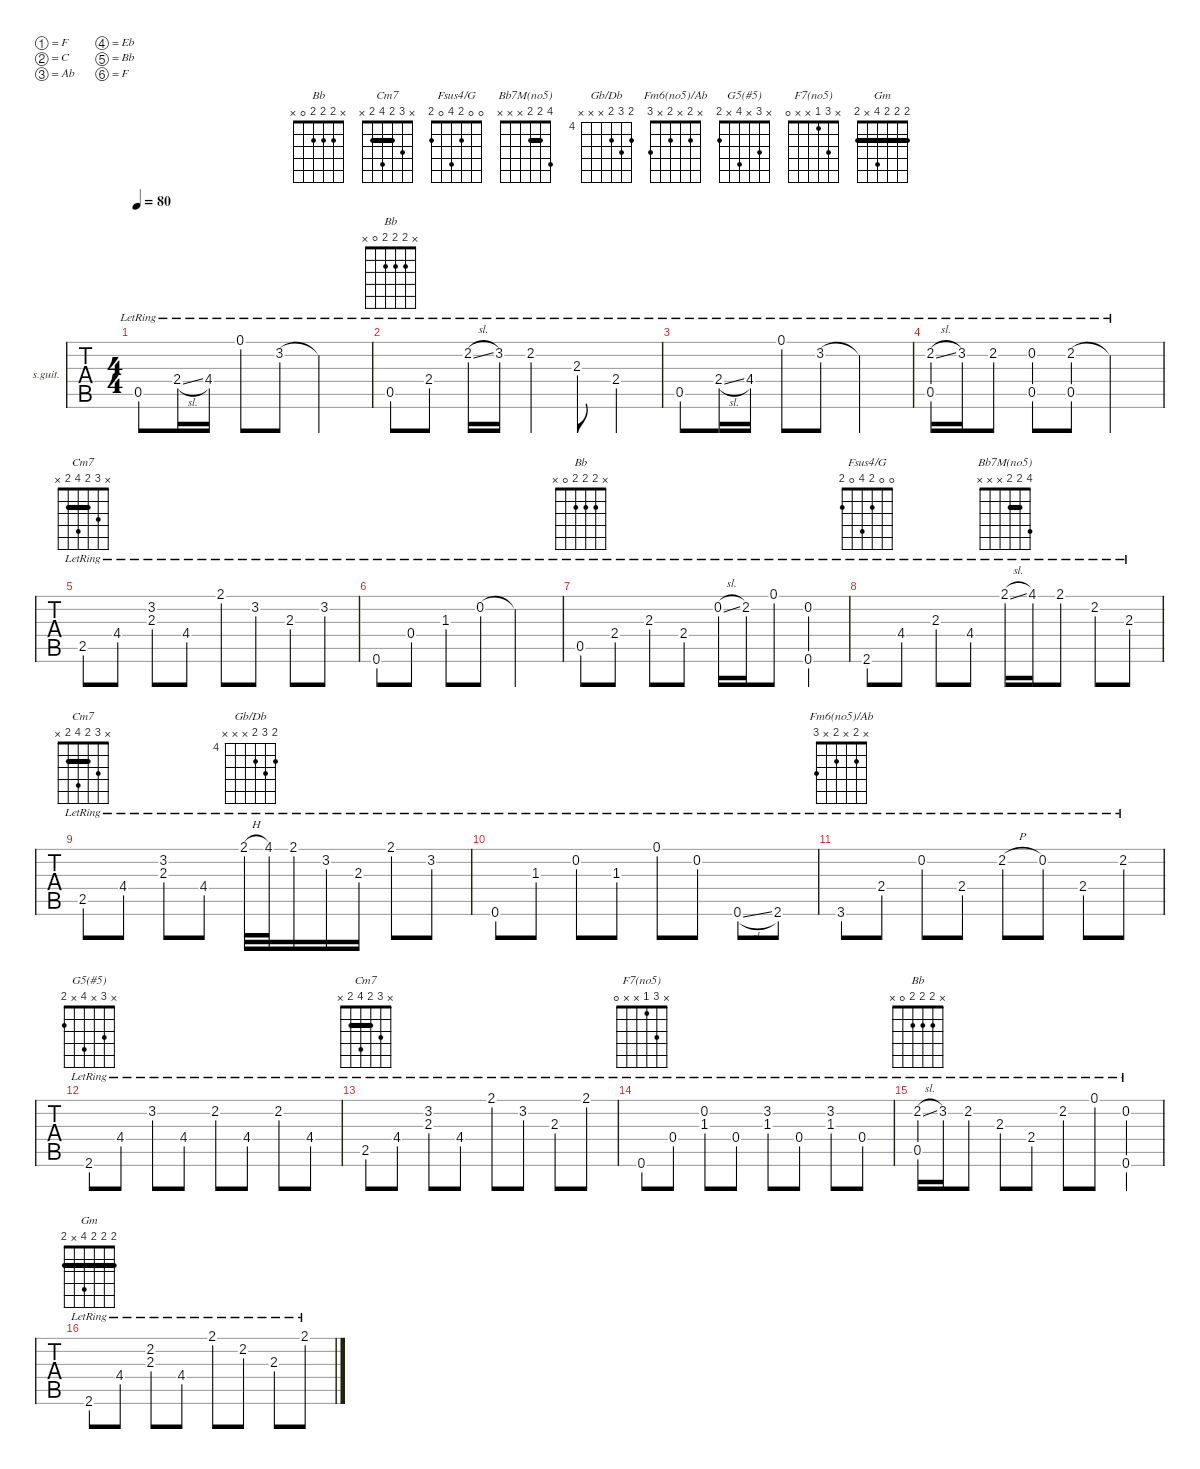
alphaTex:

\defaultSystemsLayout 4
\hideDynamics
\bracketExtendMode groupsimilarinstruments
\firstSystemTrackNameOrientation horizontal
\otherSystemsTrackNameOrientation horizontal
\chordDiagramsInScore
\track ("guitar" "s.guit.") {instrument acousticguitarsteel}
\staff {tabs}
\tuning (F4 C4 Ab3 Eb3 Bb2 F2)
\chord ("Bb" x 2 2 2 0 x)
\chord ("Cm7" 2 3 2 4 2 x) {barre (2 2)}
\chord ("Fsus4/G" 0 0 2 4 0 2)
\chord ("Bb7M(no5)" 4 2 2 x x x) {barre 2}
\chord ("Cm7" x 3 2 4 2 x) {barre 2}
\chord ("Gb/Db" 5 6 5 x x x) {firstfret 4}
\chord ("Fm6(no5)/Ab" x 2 x 2 x 3)
\chord ("G5(#5)" x 3 x 4 x 2)
\chord ("F7(no5)" x 3 1 x x 0)
\chord ("Gm" 2 2 2 4 x 2) {barre (2 2 2)}
\ts (4 4)
\beaming (8 2 2 2 2)
\tempo 80
\clef g2
\ks c
0.5{lr}.8{dy f instrument acousticguitarsteel} 2.4{sl lr}.16 4.4{lr}.16 0.1{lr}.8 3.2{lr}.8 3.2{lr t}.2 |
0.5{lr}.8{ch "Bb"} 2.4{lr}.8 2.2{sl lr}.16 3.2{lr}.16 2.2{lr}.4 2.3{lr}.8 2.4{lr}.4 |
0.5{lr}.8 2.4{sl lr}.16 4.4{lr}.16 0.1{lr}.8 3.2{lr}.8 3.2{lr t}.2 |
(2.2{sl lr} 0.5{lr}).16 3.2{lr}.16 2.2{lr}.8 (0.2{lr} 0.5{lr}).8 (2.2{lr} 0.5{lr}).8 2.2{lr t}.2 |
2.5{lr}.8{ch "Cm7"} 4.4{lr}.8 (3.2{lr} 2.3{lr}).8 4.4{lr}.8 2.1{lr}.8 3.2{lr}.8 2.3{lr}.8 3.2{lr}.8 |
0.6{lr}.8 0.4{lr}.8 1.3{lr}.8 0.2{lr}.8 0.2{lr t}.2 |
0.5{lr}.8{ch "Bb"} 2.4{lr}.8 2.3{lr}.8 2.4{lr}.8 0.2{sl lr}.16 2.2{lr}.16 0.1{lr}.8 (0.2{lr} 0.6{lr}).4 |
2.6{lr}.8{ch "Fsus4/G"} 4.4{lr}.8 2.3{lr}.8 4.4{lr}.8 2.1{sl lr}.16{ch "Bb7M(no5)"} 4.1{lr}.16 2.1{lr}.8 2.2{lr}.8 2.3{lr}.8 |
2.5{lr}.8{ch "Cm7"} 4.4{lr}.8 (3.2{lr} 2.3{lr}).8 4.4{lr}.8 2.1{h lr}.32{ch "Gb/Db"} 4.1{lr}.32 2.1{lr}.16 3.2{lr}.16 2.3{lr}.16 2.1{lr}.8 3.2{lr}.8 |
0.6{lr}.8 1.3{lr}.8 0.2{lr}.8 1.3{lr}.8 0.1{lr}.8 0.2{lr}.8 0.6{sl lr}.8 2.6{lr}.8 |
3.6{lr}.8{ch "Fm6(no5)/Ab"} 2.4{lr}.8 0.2{lr}.8 2.4{lr}.8 2.2{h lr}.8 0.2{lr}.8 2.4{lr}.8 2.2{lr}.8 |
2.6{lr}.8{ch "G5(#5)"} 4.4{lr}.8 3.2{lr}.8 4.4{lr}.8 2.2{lr}.8 4.4{lr}.8 2.2{lr}.8 4.4{lr}.8 |
2.5{lr}.8{ch "Cm7"} 4.4{lr}.8 (3.2{lr} 2.3{lr}).8 4.4{lr}.8 2.1{lr}.8 3.2{lr}.8 2.3{lr}.8 2.1{lr}.8 |
0.6{lr}.8{ch "F7(no5)"} 0.4{lr}.8 (0.2{lr} 1.3{lr}).8 0.4{lr}.8 (3.2{lr} 1.3{lr}).8 0.4{lr}.8 (3.2{lr} 1.3{lr}).8 0.4{lr}.8 |
(2.2{sl lr} 0.5{lr}).16{ch "Bb"} 3.2{lr}.16 2.2{lr}.8 2.3{lr}.8 2.4{lr}.8 2.2{lr}.8 0.1{lr}.8 (0.2{lr} 0.6{lr}).4 |
2.6{lr}.8{ch "Gm"} 4.4{lr}.8 (2.2{lr} 2.3{lr}).8 4.4{lr}.8 2.1{lr}.8 2.2{lr}.8 2.3{lr}.8 2.1{lr}.8
